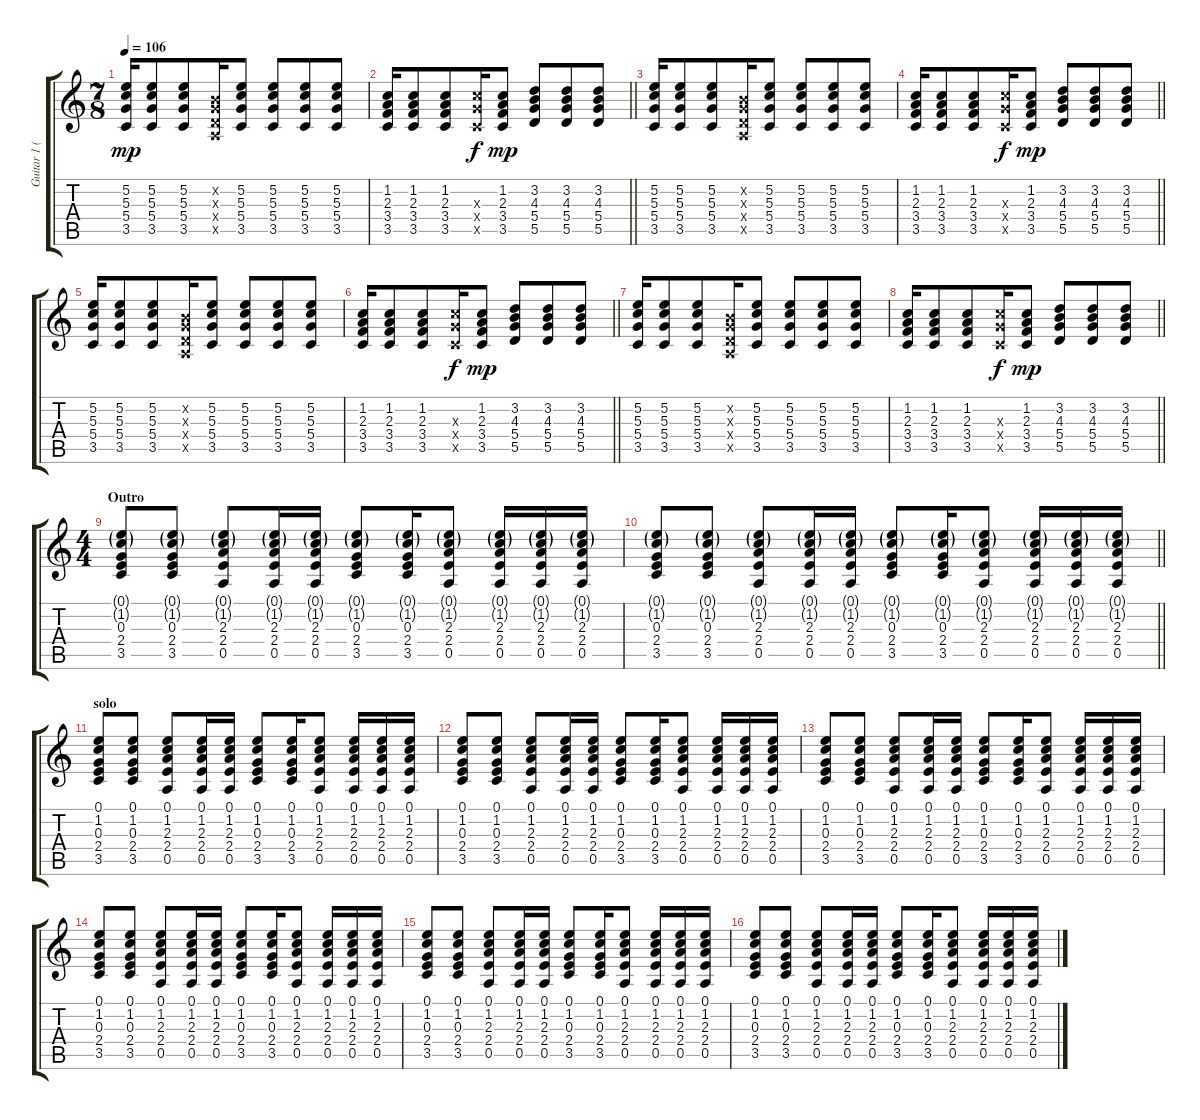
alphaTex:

\track ("Guitar 1 (Acoustic)" "Guitar 1 (") {instrument acousticguitarsteel}
\staff {score tabs}
\tuning (E4 B3 G3 D3 A2 E2) {hide}
\ts (7 8)
\tempo 106
\clef g2
\ks c
(5.2 5.3 5.4 3.5).16{dy mp} (5.2 5.3 5.4 3.5).8 (5.2 5.3 5.4 3.5).8 (0.2{x} 0.3{x} 0.4{x} 0.5{x}).16 (5.2 5.3 5.4 3.5).8 (5.2 5.3 5.4 3.5).8 (5.2 5.3 5.4 3.5).8 (5.2 5.3 5.4 3.5).8 |
\barLineRight lightlight
(1.2 2.3 3.4 3.5).16 (1.2 2.3 3.4 3.5).8 (1.2 2.3 3.4 3.5).8 (5.3{x} 5.4{x} 3.5{x}).16{dy f} (1.2 2.3 3.4 3.5).8{dy mp} (3.2 4.3 5.4 5.5).8 (3.2 4.3 5.4 5.5).8 (3.2 4.3 5.4 5.5).8 |
(5.2 5.3 5.4 3.5).16 (5.2 5.3 5.4 3.5).8 (5.2 5.3 5.4 3.5).8 (0.2{x} 0.3{x} 0.4{x} 0.5{x}).16 (5.2 5.3 5.4 3.5).8 (5.2 5.3 5.4 3.5).8 (5.2 5.3 5.4 3.5).8 (5.2 5.3 5.4 3.5).8 |
\barLineRight lightlight
(1.2 2.3 3.4 3.5).16 (1.2 2.3 3.4 3.5).8 (1.2 2.3 3.4 3.5).8 (5.3{x} 5.4{x} 3.5{x}).16{dy f} (1.2 2.3 3.4 3.5).8{dy mp} (3.2 4.3 5.4 5.5).8 (3.2 4.3 5.4 5.5).8 (3.2 4.3 5.4 5.5).8 |
(5.2 5.3 5.4 3.5).16 (5.2 5.3 5.4 3.5).8 (5.2 5.3 5.4 3.5).8 (0.2{x} 0.3{x} 0.4{x} 0.5{x}).16 (5.2 5.3 5.4 3.5).8 (5.2 5.3 5.4 3.5).8 (5.2 5.3 5.4 3.5).8 (5.2 5.3 5.4 3.5).8 |
\barLineRight lightlight
(1.2 2.3 3.4 3.5).16 (1.2 2.3 3.4 3.5).8 (1.2 2.3 3.4 3.5).8 (5.3{x} 5.4{x} 3.5{x}).16{dy f} (1.2 2.3 3.4 3.5).8{dy mp} (3.2 4.3 5.4 5.5).8 (3.2 4.3 5.4 5.5).8 (3.2 4.3 5.4 5.5).8 |
(5.2 5.3 5.4 3.5).16 (5.2 5.3 5.4 3.5).8 (5.2 5.3 5.4 3.5).8 (0.2{x} 0.3{x} 0.4{x} 0.5{x}).16 (5.2 5.3 5.4 3.5).8 (5.2 5.3 5.4 3.5).8 (5.2 5.3 5.4 3.5).8 (5.2 5.3 5.4 3.5).8 |
\barLineRight lightlight
(1.2 2.3 3.4 3.5).16 (1.2 2.3 3.4 3.5).8 (1.2 2.3 3.4 3.5).8 (5.3{x} 5.4{x} 3.5{x}).16{dy f} (1.2 2.3 3.4 3.5).8{dy mp} (3.2 4.3 5.4 5.5).8 (3.2 4.3 5.4 5.5).8 (3.2 4.3 5.4 5.5).8 |
\ts (4 4)
\section ("" "Outro")
(0.1{g} 1.2{g} 0.3 2.4 3.5).8 (0.1{g} 1.2{g} 0.3 2.4 3.5).8 (0.1{g} 1.2{g} 2.3 2.4 0.5).8 (0.1{g} 1.2{g} 2.3 2.4 0.5).16 (0.1{g} 1.2{g} 2.3 2.4 0.5).16 (0.1{g} 1.2{g} 0.3 2.4 3.5).8 (0.1{g} 1.2{g} 0.3 2.4 3.5).16 (0.1{g} 1.2{g} 2.3 2.4 0.5).8 (0.1{g} 1.2{g} 2.3 2.4 0.5).16 (0.1{g} 1.2{g} 2.3 2.4 0.5).16 (0.1{g} 1.2{g} 2.3 2.4 0.5).16 |
\barLineRight lightlight
(0.1{g} 1.2{g} 0.3 2.4 3.5).8 (0.1{g} 1.2{g} 0.3 2.4 3.5).8 (0.1{g} 1.2{g} 2.3 2.4 0.5).8 (0.1{g} 1.2{g} 2.3 2.4 0.5).16 (0.1{g} 1.2{g} 2.3 2.4 0.5).16 (0.1{g} 1.2{g} 0.3 2.4 3.5).8 (0.1{g} 1.2{g} 0.3 2.4 3.5).16 (0.1{g} 1.2{g} 2.3 2.4 0.5).8 (0.1{g} 1.2{g} 2.3 2.4 0.5).16 (0.1{g} 1.2{g} 2.3 2.4 0.5).16 (0.1{g} 1.2{g} 2.3 2.4 0.5).16 |
\section ("" "solo")
(0.1 1.2 0.3 2.4 3.5).8 (0.1 1.2 0.3 2.4 3.5).8 (0.1 1.2 2.3 2.4 0.5).8 (0.1 1.2 2.3 2.4 0.5).16 (0.1 1.2 2.3 2.4 0.5).16 (0.1 1.2 0.3 2.4 3.5).8 (0.1 1.2 0.3 2.4 3.5).16 (0.1 1.2 2.3 2.4 0.5).8 (0.1 1.2 2.3 2.4 0.5).16 (0.1 1.2 2.3 2.4 0.5).16 (0.1 1.2 2.3 2.4 0.5).16 |
(0.1 1.2 0.3 2.4 3.5).8 (0.1 1.2 0.3 2.4 3.5).8 (0.1 1.2 2.3 2.4 0.5).8 (0.1 1.2 2.3 2.4 0.5).16 (0.1 1.2 2.3 2.4 0.5).16 (0.1 1.2 0.3 2.4 3.5).8 (0.1 1.2 0.3 2.4 3.5).16 (0.1 1.2 2.3 2.4 0.5).8 (0.1 1.2 2.3 2.4 0.5).16 (0.1 1.2 2.3 2.4 0.5).16 (0.1 1.2 2.3 2.4 0.5).16 |
(0.1 1.2 0.3 2.4 3.5).8 (0.1 1.2 0.3 2.4 3.5).8 (0.1 1.2 2.3 2.4 0.5).8 (0.1 1.2 2.3 2.4 0.5).16 (0.1 1.2 2.3 2.4 0.5).16 (0.1 1.2 0.3 2.4 3.5).8 (0.1 1.2 0.3 2.4 3.5).16 (0.1 1.2 2.3 2.4 0.5).8 (0.1 1.2 2.3 2.4 0.5).16 (0.1 1.2 2.3 2.4 0.5).16 (0.1 1.2 2.3 2.4 0.5).16 |
(0.1 1.2 0.3 2.4 3.5).8 (0.1 1.2 0.3 2.4 3.5).8 (0.1 1.2 2.3 2.4 0.5).8 (0.1 1.2 2.3 2.4 0.5).16 (0.1 1.2 2.3 2.4 0.5).16 (0.1 1.2 0.3 2.4 3.5).8 (0.1 1.2 0.3 2.4 3.5).16 (0.1 1.2 2.3 2.4 0.5).8 (0.1 1.2 2.3 2.4 0.5).16 (0.1 1.2 2.3 2.4 0.5).16 (0.1 1.2 2.3 2.4 0.5).16 |
(0.1 1.2 0.3 2.4 3.5).8{volume 0} (0.1 1.2 0.3 2.4 3.5).8 (0.1 1.2 2.3 2.4 0.5).8 (0.1 1.2 2.3 2.4 0.5).16 (0.1 1.2 2.3 2.4 0.5).16 (0.1 1.2 0.3 2.4 3.5).8 (0.1 1.2 0.3 2.4 3.5).16 (0.1 1.2 2.3 2.4 0.5).8 (0.1 1.2 2.3 2.4 0.5).16 (0.1 1.2 2.3 2.4 0.5).16 (0.1 1.2 2.3 2.4 0.5).16 |
(0.1 1.2 0.3 2.4 3.5).8 (0.1 1.2 0.3 2.4 3.5).8 (0.1 1.2 2.3 2.4 0.5).8 (0.1 1.2 2.3 2.4 0.5).16 (0.1 1.2 2.3 2.4 0.5).16 (0.1 1.2 0.3 2.4 3.5).8 (0.1 1.2 0.3 2.4 3.5).16 (0.1 1.2 2.3 2.4 0.5).8 (0.1 1.2 2.3 2.4 0.5).16 (0.1 1.2 2.3 2.4 0.5).16 (0.1 1.2 2.3 2.4 0.5).16
